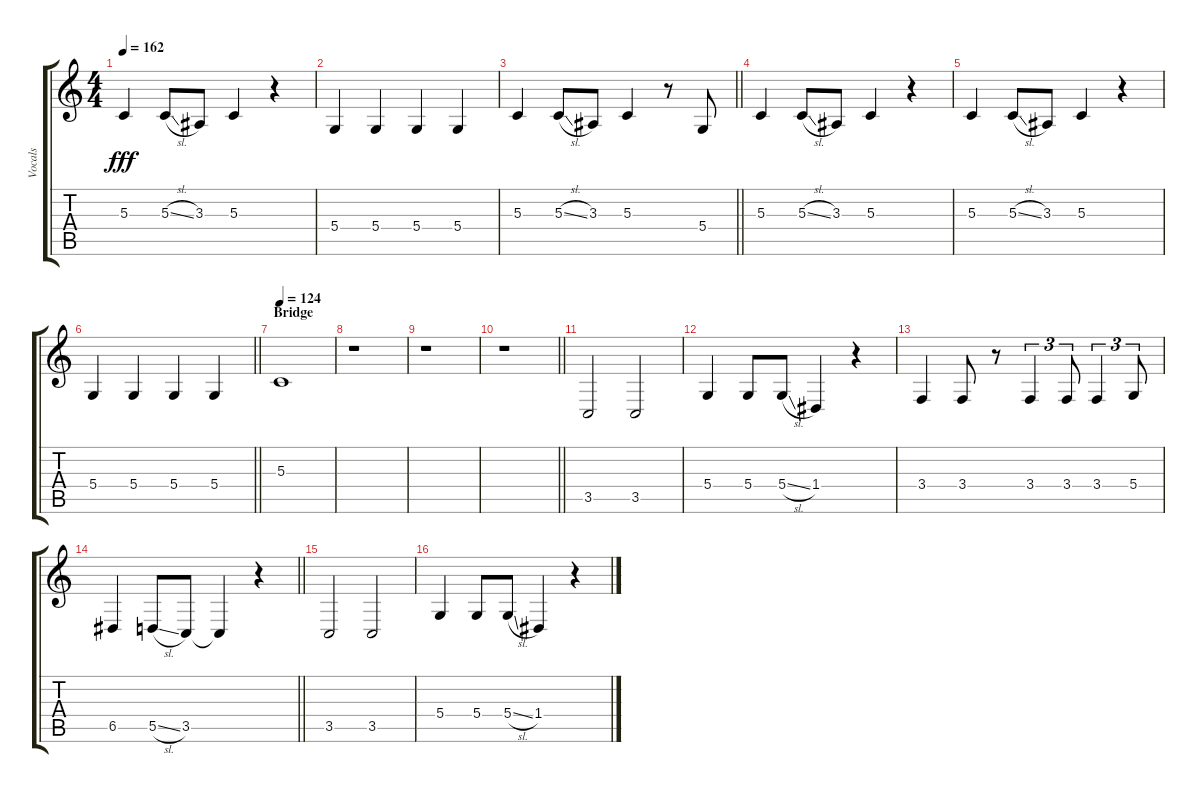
\track ("Vocals" "Vocals") {instrument tenorsax}
\staff {score tabs}
\tuning (E4 B3 G3 D3 A2 E2) {hide}
\ts (4 4)
\tempo 162
\clef g2
\ks c
5.3.4{dy fff} 5.3{sl}.8 3.3.8 5.3.4 r.4 |
5.4.4 5.4.4 5.4.4 5.4.4 |
\barLineRight lightlight
5.3.4 5.3{sl}.8 3.3.8 5.3.4 r.8 5.4.8 |
5.3.4 5.3{sl}.8 3.3.8 5.3.4 r.4 |
5.3.4 5.3{sl}.8 3.3.8 5.3.4 r.4 |
\barLineRight lightlight
5.4.4 5.4.4 5.4.4 5.4.4 |
\section ("" "Bridge")
\tempo 124
5.3.1{volume 0} |
r.1{volume 16} |
r.1 |
\barLineRight lightlight
r.1 |
3.5.2 3.5.2 |
5.4.4 5.4.8 5.4{sl}.8 1.4.4 r.4 |
3.4.4 3.4.8 r.8 3.4.4{tu (3 2)} 3.4.8{tu (3 2)} 3.4.4{tu (3 2)} 5.4.8{tu (3 2)} |
\barLineRight lightlight
6.5.4 5.5{sl}.8 3.5.8 3.5{t}.4 r.4 |
3.5.2 3.5.2 |
5.4.4 5.4.8 5.4{sl}.8 1.4.4 r.4
